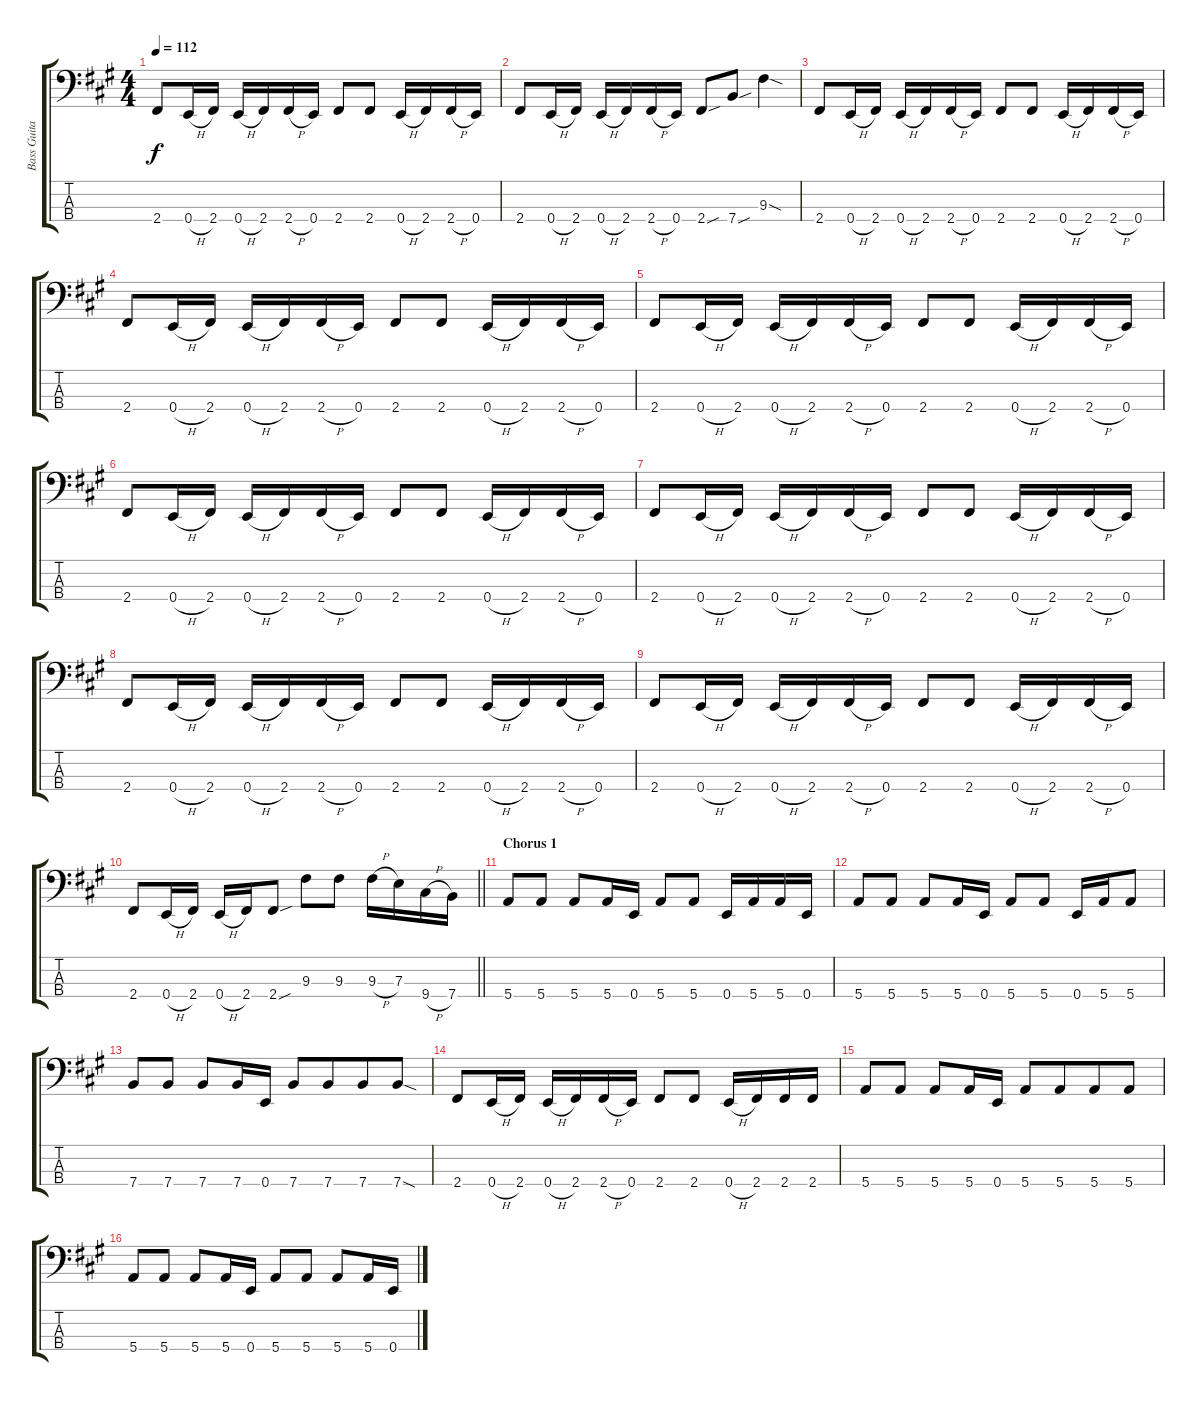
\track ("Bass Guitar" "Bass Guita") {instrument electricbassfinger}
\staff {score tabs}
\tuning (G2 D2 A1 E1) {hide}
\ts (4 4)
\tempo 112
\clef f4
\ks f#minor
2.4.8{dy f} 0.4{h}.16 2.4.16 0.4{h}.16 2.4.16 2.4{h}.16 0.4.16 2.4.8 2.4.8 0.4{h}.16 2.4.16 2.4{h}.16 0.4.16 |
2.4.8 0.4{h}.16 2.4.16 0.4{h}.16 2.4.16 2.4{h}.16 0.4.16 2.4{sou}.8 7.4{sou}.8 9.3{sod}.4 |
2.4.8 0.4{h}.16 2.4.16 0.4{h}.16 2.4.16 2.4{h}.16 0.4.16 2.4.8 2.4.8 0.4{h}.16 2.4.16 2.4{h}.16 0.4.16 |
2.4.8 0.4{h}.16 2.4.16 0.4{h}.16 2.4.16 2.4{h}.16 0.4.16 2.4.8 2.4.8 0.4{h}.16 2.4.16 2.4{h}.16 0.4.16 |
2.4.8 0.4{h}.16 2.4.16 0.4{h}.16 2.4.16 2.4{h}.16 0.4.16 2.4.8 2.4.8 0.4{h}.16 2.4.16 2.4{h}.16 0.4.16 |
2.4.8 0.4{h}.16 2.4.16 0.4{h}.16 2.4.16 2.4{h}.16 0.4.16 2.4.8 2.4.8 0.4{h}.16 2.4.16 2.4{h}.16 0.4.16 |
2.4.8 0.4{h}.16 2.4.16 0.4{h}.16 2.4.16 2.4{h}.16 0.4.16 2.4.8 2.4.8 0.4{h}.16 2.4.16 2.4{h}.16 0.4.16 |
2.4.8 0.4{h}.16 2.4.16 0.4{h}.16 2.4.16 2.4{h}.16 0.4.16 2.4.8 2.4.8 0.4{h}.16 2.4.16 2.4{h}.16 0.4.16 |
2.4.8 0.4{h}.16 2.4.16 0.4{h}.16 2.4.16 2.4{h}.16 0.4.16 2.4.8 2.4.8 0.4{h}.16 2.4.16 2.4{h}.16 0.4.16 |
\barLineRight lightlight
2.4.8 0.4{h}.16 2.4.16 0.4{h}.16 2.4.16 2.4{sou}.8 9.3.8 9.3.8 9.3{h}.16 7.3.16 9.4{h}.16 7.4.16 |
\section ("" "Chorus 1")
5.4.8 5.4.8 5.4.8 5.4.16 0.4.16 5.4.8 5.4.8 0.4.16 5.4.16 5.4.16 0.4.16 |
5.4.8 5.4.8 5.4.8 5.4.16 0.4.16 5.4.8 5.4.8 0.4.16 5.4.16 5.4.8 |
7.4.8 7.4.8 7.4.8 7.4.16 0.4.16 7.4.8 7.4.8{beam merge} 7.4.8 7.4{sod}.8 |
2.4.8 0.4{h}.16 2.4.16 0.4{h}.16 2.4.16 2.4{h}.16 0.4.16 2.4.8 2.4.8 0.4{h}.16 2.4.16 2.4.16 2.4.16 |
5.4.8 5.4.8 5.4.8 5.4.16 0.4.16 5.4.8 5.4.8{beam merge} 5.4.8 5.4.8 |
5.4.8 5.4.8 5.4.8 5.4.16 0.4.16 5.4.8 5.4.8{beam split} 5.4.8 5.4.16 0.4.16
